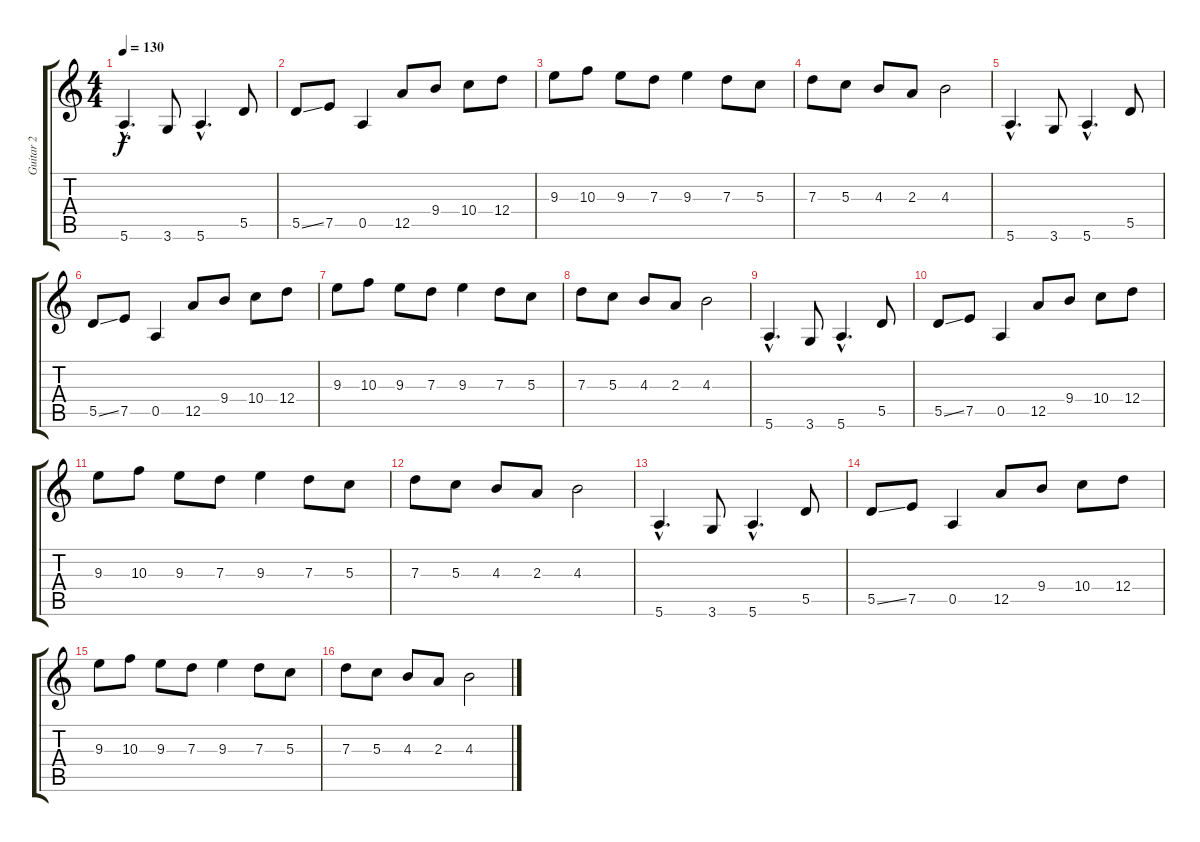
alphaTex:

\track ("Guitar 2" "Guitar 2") {instrument distortionguitar}
\staff {score tabs}
\tuning (E4 B3 G3 D3 A2 E2) {hide}
\ts (4 4)
\tempo 130
\clef g2
\ks c
5.6{hac}.4{d dy f} 3.6.8 5.6{hac}.4{d} 5.5.8 |
5.5{ss}.8 7.5.8 0.5.4 12.5.8 9.4.8 10.4.8 12.4.8 |
9.3.8 10.3.8 9.3.8 7.3.8 9.3.4 7.3.8 5.3.8 |
7.3.8 5.3.8 4.3.8 2.3.8 4.3.2 |
5.6{hac}.4{d} 3.6.8 5.6{hac}.4{d} 5.5.8 |
5.5{ss}.8 7.5.8 0.5.4 12.5.8 9.4.8 10.4.8 12.4.8 |
9.3.8 10.3.8 9.3.8 7.3.8 9.3.4 7.3.8 5.3.8 |
7.3.8 5.3.8 4.3.8 2.3.8 4.3.2 |
5.6{hac}.4{d} 3.6.8 5.6{hac}.4{d} 5.5.8 |
5.5{ss}.8 7.5.8 0.5.4 12.5.8 9.4.8 10.4.8 12.4.8 |
9.3.8 10.3.8 9.3.8 7.3.8 9.3.4 7.3.8 5.3.8 |
7.3.8 5.3.8 4.3.8 2.3.8 4.3.2 |
5.6{hac}.4{d} 3.6.8 5.6{hac}.4{d} 5.5.8 |
5.5{ss}.8 7.5.8 0.5.4 12.5.8 9.4.8 10.4.8 12.4.8 |
9.3.8 10.3.8 9.3.8 7.3.8 9.3.4 7.3.8 5.3.8 |
7.3.8 5.3.8 4.3.8 2.3.8 4.3.2
